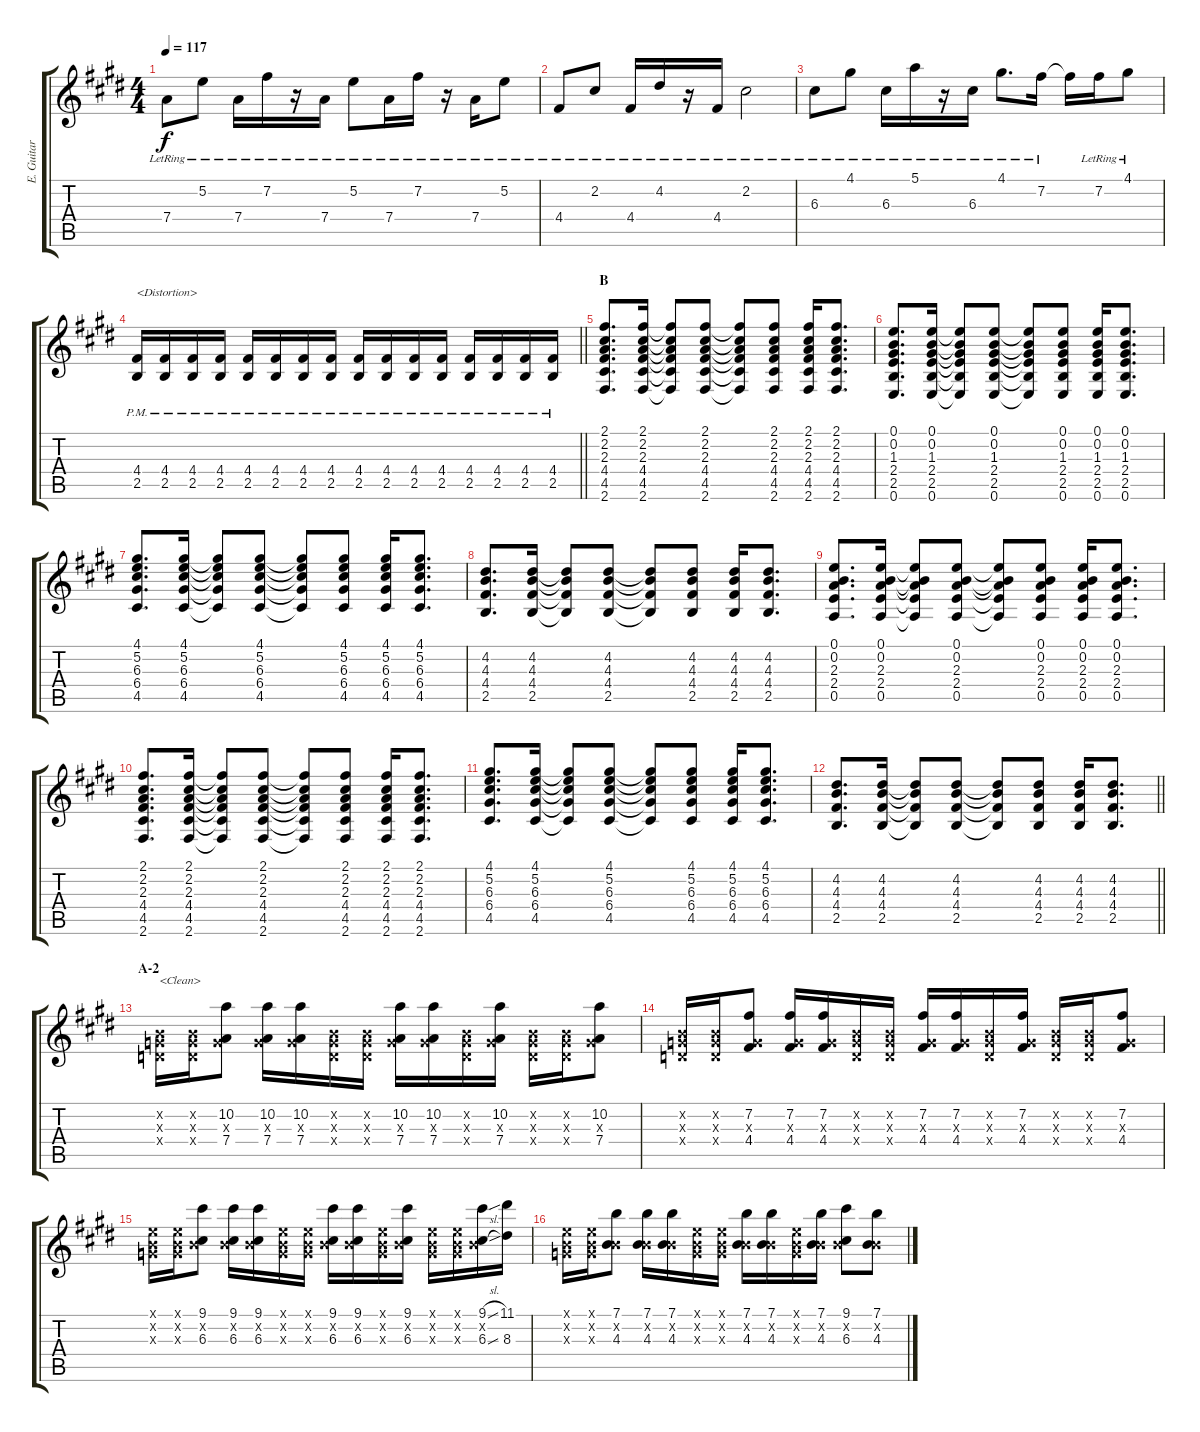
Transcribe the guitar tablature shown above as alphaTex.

\track ("E. Guitar II" "E. Guitar ") {instrument electricguitarjazz}
\staff {score tabs}
\tuning (E4 B3 G3 D3 A2 E2) {hide}
\ts (4 4)
\tempo 117
\clef g2
\ks e
7.4{lr}.8{dy f} 5.2{lr}.8 7.4{lr}.16 7.2{lr}.16 r.16 7.4{lr}.16 5.2{lr}.8 7.4{lr}.16 7.2{lr}.16 r.16 7.4{lr}.16 5.2{lr}.8 |
4.4{lr}.8 2.2{lr}.8 4.4{lr}.16 4.2{lr}.16 r.16 4.4{lr}.16 2.2{lr}.2 |
6.3{lr}.8 4.1{lr}.8 6.3{lr}.16 5.1{lr}.16 r.16 6.3{lr}.16 4.1{lr}.8{d} 7.2{lr}.16 7.2{t}.16 7.2{lr}.16 4.1{lr}.8 |
\barLineRight lightlight
(4.4{pm} 2.5{pm}).16{txt "<Distortion>" instrument overdrivenguitar} (4.4{pm} 2.5{pm}).16 (4.4{pm} 2.5{pm}).16 (4.4{pm} 2.5{pm}).16 (4.4{pm} 2.5{pm}).16 (4.4{pm} 2.5{pm}).16 (4.4{pm} 2.5{pm}).16 (4.4{pm} 2.5{pm}).16 (4.4{pm} 2.5{pm}).16 (4.4{pm} 2.5{pm}).16 (4.4{pm} 2.5{pm}).16 (4.4{pm} 2.5{pm}).16 (4.4{pm} 2.5{pm}).16 (4.4{pm} 2.5{pm}).16 (4.4{pm} 2.5{pm}).16 (4.4{pm} 2.5{pm}).16 |
\section ("" "B")
(2.1 2.2 2.3 4.4 4.5 2.6).8{d} (2.1 2.2 2.3 4.4 4.5 2.6).16 (2.1{t} 2.2{t} 2.3{t} 4.4{t} 4.5{t} 2.6{t}).8 (2.1 2.2 2.3 4.4 4.5 2.6).8 (2.1{t} 2.2{t} 2.3{t} 4.4{t} 4.5{t} 2.6{t}).8 (2.1 2.2 2.3 4.4 4.5 2.6).8 (2.1 2.2 2.3 4.4 4.5 2.6).16 (2.1 2.2 2.3 4.4 4.5 2.6).8{d} |
(0.1 0.2 1.3 2.4 2.5 0.6).8{d} (0.1 0.2 1.3 2.4 2.5 0.6).16 (0.1{t} 0.2{t} 1.3{t} 2.4{t} 2.5{t} 0.6{t}).8 (0.1 0.2 1.3 2.4 2.5 0.6).8 (0.1{t} 0.2{t} 1.3{t} 2.4{t} 2.5{t} 0.6{t}).8 (0.1 0.2 1.3 2.4 2.5 0.6).8 (0.1 0.2 1.3 2.4 2.5 0.6).16 (0.1 0.2 1.3 2.4 2.5 0.6).8{d} |
(4.1 5.2 6.3 6.4 4.5).8{d} (4.1 5.2 6.3 6.4 4.5).16 (4.1{t} 5.2{t} 6.3{t} 6.4{t} 4.5{t}).8 (4.1 5.2 6.3 6.4 4.5).8 (4.1{t} 5.2{t} 6.3{t} 6.4{t} 4.5{t}).8 (4.1 5.2 6.3 6.4 4.5).8 (4.1 5.2 6.3 6.4 4.5).16 (4.1 5.2 6.3 6.4 4.5).8{d} |
(4.2 4.3 4.4 2.5).8{d} (4.2 4.3 4.4 2.5).16 (4.2{t} 4.3{t} 4.4{t} 2.5{t}).8 (4.2 4.3 4.4 2.5).8 (4.2{t} 4.3{t} 4.4{t} 2.5{t}).8 (4.2 4.3 4.4 2.5).8 (4.2 4.3 4.4 2.5).16 (4.2 4.3 4.4 2.5).8{d} |
(0.1 0.2 2.3 2.4 0.5).8{d} (0.1 0.2 2.3 2.4 0.5).16 (0.1{t} 0.2{t} 2.3{t} 2.4{t} 0.5{t}).8 (0.1 0.2 2.3 2.4 0.5).8 (0.1{t} 0.2{t} 2.3{t} 2.4{t} 0.5{t}).8 (0.1 0.2 2.3 2.4 0.5).8 (0.1 0.2 2.3 2.4 0.5).16 (0.1 0.2 2.3 2.4 0.5).8{d} |
(2.1 2.2 2.3 4.4 4.5 2.6).8{d} (2.1 2.2 2.3 4.4 4.5 2.6).16 (2.1{t} 2.2{t} 2.3{t} 4.4{t} 4.5{t} 2.6{t}).8 (2.1 2.2 2.3 4.4 4.5 2.6).8 (2.1{t} 2.2{t} 2.3{t} 4.4{t} 4.5{t} 2.6{t}).8 (2.1 2.2 2.3 4.4 4.5 2.6).8 (2.1 2.2 2.3 4.4 4.5 2.6).16 (2.1 2.2 2.3 4.4 4.5 2.6).8{d} |
(4.1 5.2 6.3 6.4 4.5).8{d} (4.1 5.2 6.3 6.4 4.5).16 (4.1{t} 5.2{t} 6.3{t} 6.4{t} 4.5{t}).8 (4.1 5.2 6.3 6.4 4.5).8 (4.1{t} 5.2{t} 6.3{t} 6.4{t} 4.5{t}).8 (4.1 5.2 6.3 6.4 4.5).8 (4.1 5.2 6.3 6.4 4.5).16 (4.1 5.2 6.3 6.4 4.5).8{d} |
\barLineRight lightlight
(4.2 4.3 4.4 2.5).8{d} (4.2 4.3 4.4 2.5).16 (4.2{t} 4.3{t} 4.4{t} 2.5{t}).8 (4.2 4.3 4.4 2.5).8 (4.2{t} 4.3{t} 4.4{t} 2.5{t}).8 (4.2 4.3 4.4 2.5).8 (4.2 4.3 4.4 2.5).16 (4.2 4.3 4.4 2.5).8{d} |
\section ("" "A-2")
(0.2{x} 0.3{x} 0.4{x}).16{txt "<Clean>" instrument electricguitarjazz} (0.2{x} 0.3{x} 0.4{x}).16 (10.2 0.3{x} 7.4).8 (10.2 0.3{x} 7.4).16 (10.2 0.3{x} 7.4).16 (0.2{x} 0.3{x} 0.4{x}).16 (0.2{x} 0.3{x} 0.4{x}).16 (10.2 0.3{x} 7.4).16 (10.2 0.3{x} 7.4).16 (0.2{x} 0.3{x} 0.4{x}).16 (10.2 0.3{x} 7.4).16 (0.2{x} 0.3{x} 0.4{x}).16 (0.2{x} 0.3{x} 0.4{x}).16 (10.2 0.3{x} 7.4).8 |
(0.2{x} 0.3{x} 0.4{x}).16 (0.2{x} 0.3{x} 0.4{x}).16 (7.2 0.3{x} 4.4).8 (7.2 0.3{x} 4.4).16 (7.2 0.3{x} 4.4).16 (0.2{x} 0.3{x} 0.4{x}).16 (0.2{x} 0.3{x} 0.4{x}).16 (7.2 0.3{x} 4.4).16 (7.2 0.3{x} 4.4).16 (0.2{x} 0.3{x} 0.4{x}).16 (7.2 0.3{x} 4.4).16 (0.2{x} 0.3{x} 0.4{x}).16 (0.2{x} 0.3{x} 0.4{x}).16 (7.2 0.3{x} 4.4).8 |
(0.1{x} 0.2{x} 0.3{x}).16 (0.1{x} 0.2{x} 0.3{x}).16 (9.1 0.2{x} 6.3).8 (9.1 0.2{x} 6.3).16 (9.1 0.2{x} 6.3).16 (0.1{x} 0.2{x} 0.3{x}).16 (0.1{x} 0.2{x} 0.3{x}).16 (9.1 0.2{x} 6.3).16 (9.1 0.2{x} 6.3).16 (0.1{x} 0.2{x} 0.3{x}).16 (9.1 0.2{x} 6.3).16 (0.1{x} 0.2{x} 0.3{x}).16 (0.1{x} 0.2{x} 0.3{x}).16 (9.1{sl} 0.2{x} 6.3{sl}).16 (11.1 8.3).16 |
(0.1{x} 0.2{x} 0.3{x}).16 (0.1{x} 0.2{x} 0.3{x}).16 (7.1 0.2{x} 4.3).8 (7.1 0.2{x} 4.3).16 (7.1 0.2{x} 4.3).16 (0.1{x} 0.2{x} 0.3{x}).16 (0.1{x} 0.2{x} 0.3{x}).16 (7.1 0.2{x} 4.3).16 (7.1 0.2{x} 4.3).16 (0.1{x} 0.2{x} 0.3{x}).16 (7.1 0.2{x} 4.3).16 (9.1 0.2{x} 6.3).8 (7.1 0.2{x} 4.3).8
